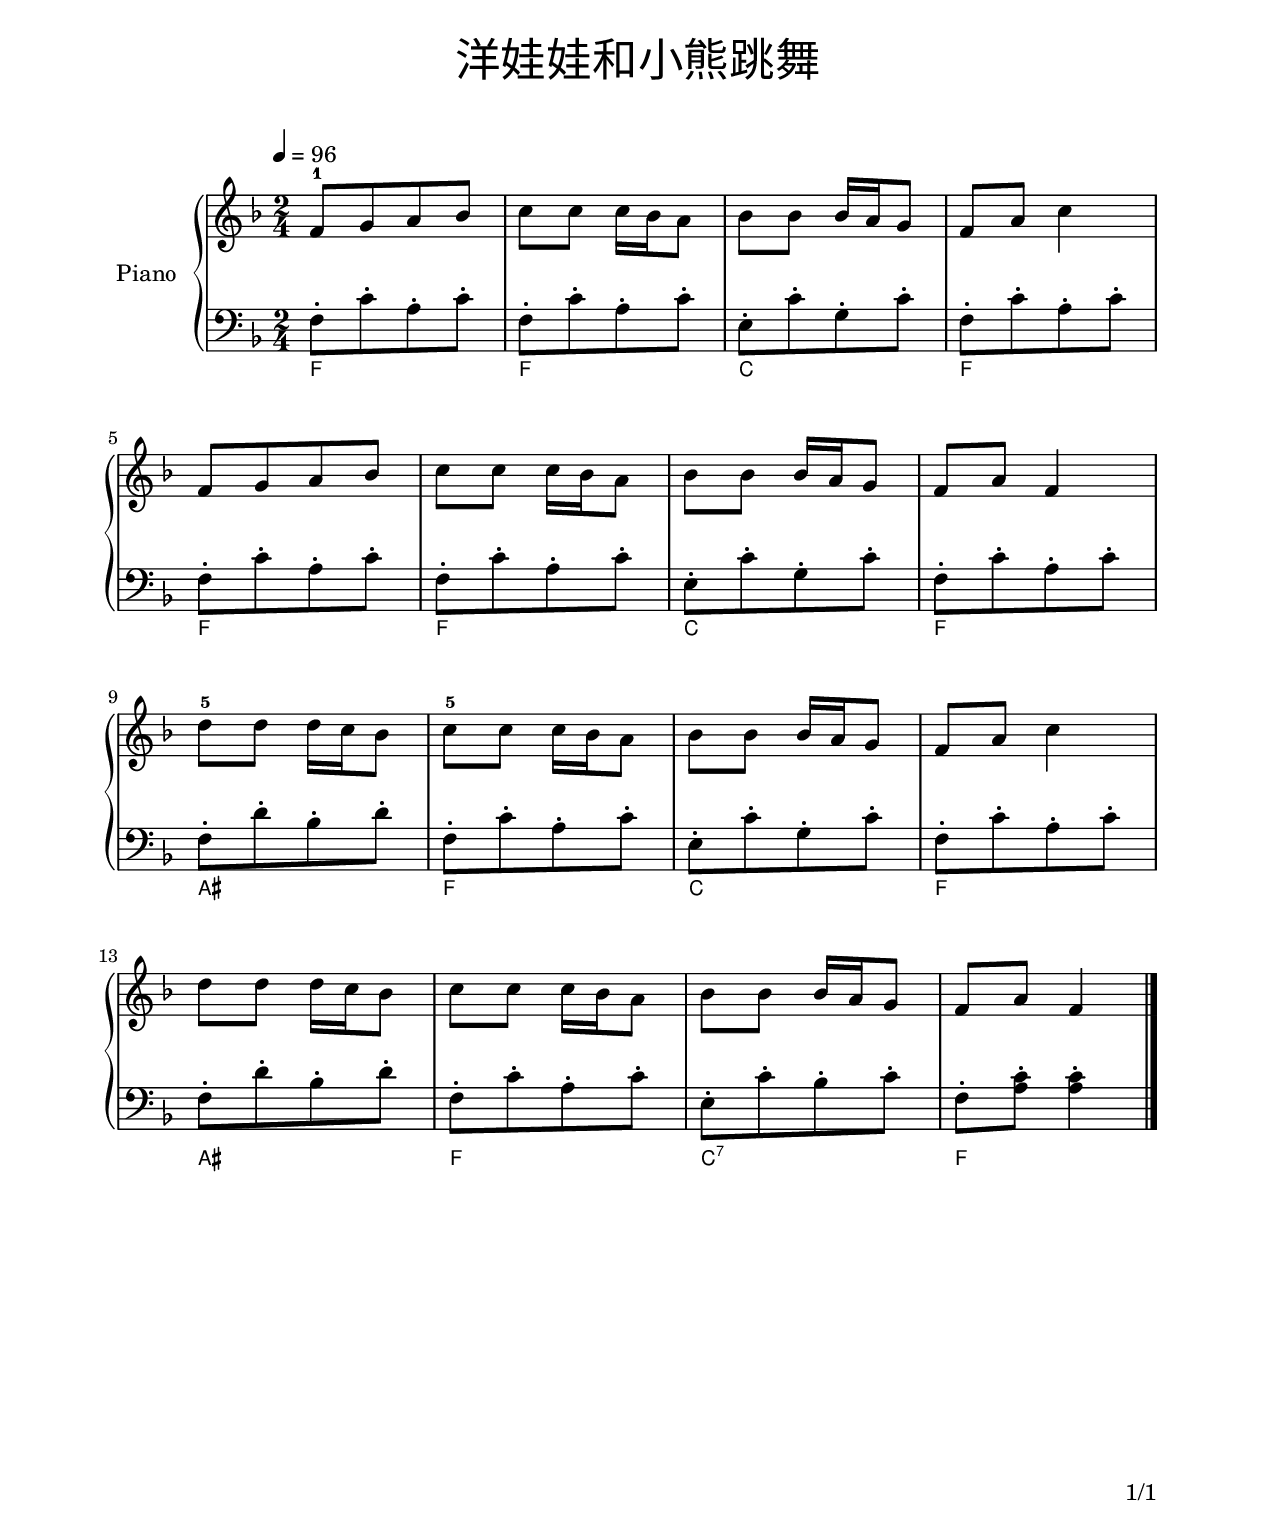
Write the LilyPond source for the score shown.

\version "2.24.3"
\include "../settings.v1.ly"

\header {
  title = \markup \override #'((font-name . "FangSong")(font-size . 6)) "洋娃娃和小熊跳舞"
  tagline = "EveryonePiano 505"
}

\paper {
  total-page = 1
}

\markup \vspace #1.25

C      = { e8^.[ c'8^. g8^.  c'8^.] }
Cseven = { e8^.[ c'8^. bf8^. c'8^.] }
F      = { f8^.[ c'8^. a8^.  c'8^.] }
As     = { f8^.[ d'8^. bf8^. d'8^.] }

\score {
  \new PianoStaff \with {
    instrumentName = "Piano"
  } <<
    \new Staff {
      \tempo 4 = 96
      \clef treble
      \key f \major
      \time 2/4
      
      f'8^1[ g'8  a'8         bf'8] | c''8   c''8 c''16 bf'16 a'8 | bf'8 bf'8 bf'16 a'16 g'8 | f'8 a'8 c''4 | \break
      f'8[   g'8  a'8         bf'8] | c''8   c''8 c''16 bf'16 a'8 | bf'8 bf'8 bf'16 a'16 g'8 | f'8 a'8 f'4  | \break
      d''8^5 d''8 d''16 c''16 bf'8  | c''8^5 c''8 c''16 bf'16 a'8 | bf'8 bf'8 bf'16 a'16 g'8 | f'8 a'8 c''4 | \break
      d''8   d''8 d''16 c''16 bf'8  | c''8   c''8 c''16 bf'16 a'8 | bf'8 bf'8 bf'16 a'16 g'8 | f'8 a'8 f'4  | \bar "|."
    }
    \new Staff {
      \clef bass
      \key f \major
      \time 2/4
      
      \F  | \F | \C      | \F |
      \F  | \F | \C      | \F |
      \As | \F | \C      | \F |
      \As | \F | \Cseven | f8^. <<a8 c'8^.>> <<a4 c'4^.>> |
    }
    \chords {
      f2  | f2 | c2   | f2 |
      f2  | f2 | c2   | f2 |
      as2 | f2 | c2   | f2 |
      as2 | f2 | c2:7 | f2 |
    }
  >>
  \layout {}
}

\score {
  \new PianoStaff \with {
    instrumentName = "Piano"
  } <<
    \new Staff {
      \tempo 4 = 96
      \clef treble
      \key f \major
      \time 2/4
      
      f'8^1[ g'8  a'8         bf'8] | c''8   c''8 c''16 bf'16 a'8 | bf'8 bf'8 bf'16 a'16 g'8 | f'8 a'8 c''4 | \break
      f'8[   g'8  a'8         bf'8] | c''8   c''8 c''16 bf'16 a'8 | bf'8 bf'8 bf'16 a'16 g'8 | f'8 a'8 f'4  | \break
      d''8^5 d''8 d''16 c''16 bf'8  | c''8^5 c''8 c''16 bf'16 a'8 | bf'8 bf'8 bf'16 a'16 g'8 | f'8 a'8 c''4 | \break
      d''8   d''8 d''16 c''16 bf'8  | c''8   c''8 c''16 bf'16 a'8 | bf'8 bf'8 bf'16 a'16 g'8 | f'8 a'8 f'4  | \bar "|."
    }
    \new Staff {
      \clef bass
      \key f \major
      \time 2/4
      
      \F  | \F | \C      | \F |
      \F  | \F | \C      | \F |
      \As | \F | \C      | \F |
      \As | \F | \Cseven | f8^. <<a8 c'8^.>> <<a4 c'4^.>> |
    }
  >>
  \midi {}
}
